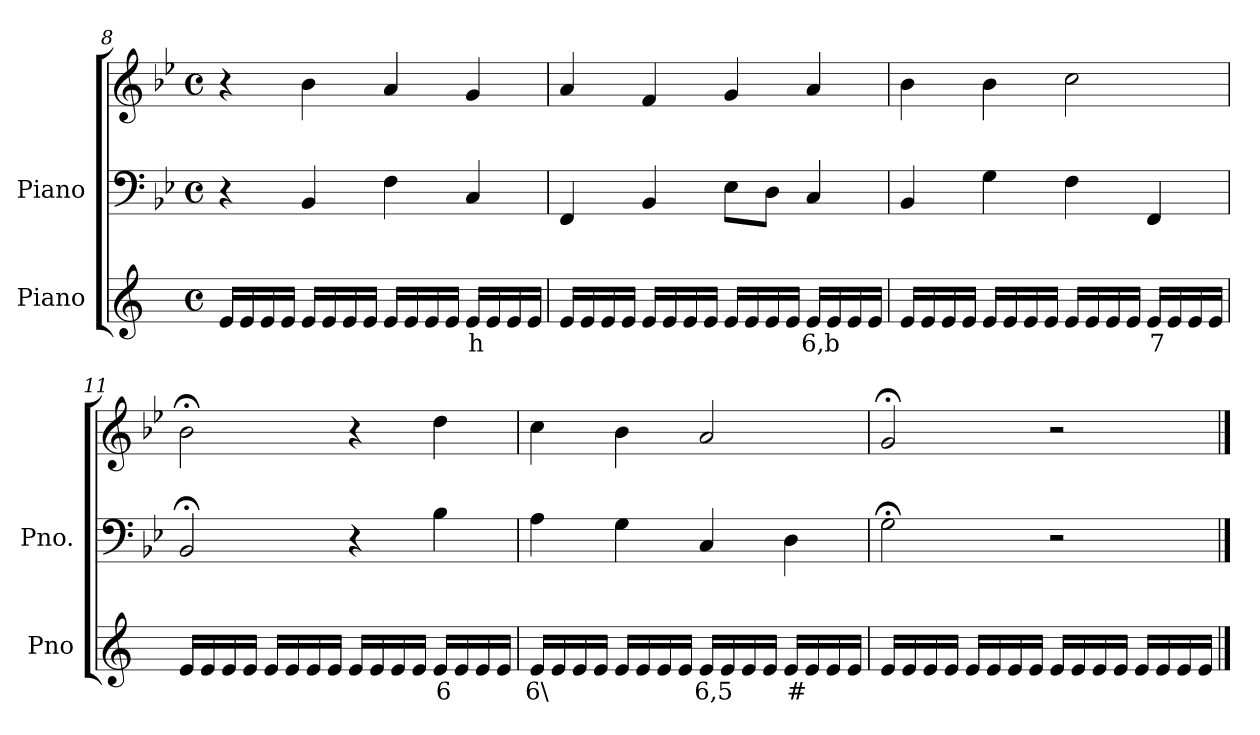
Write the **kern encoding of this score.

**kern	**text	**kern	**kern
*part2	*part2	*part1	*part1
*staff3	*staff3	*staff2	*staff1
*I"Piano	*	*I"Piano	*
*I'Pno	*	*I'Pno.	*
*clefG2	*	*clefF4	*clefG2
*k[]	*	*k[b-e-]	*k[b-e-]
*M4/4	*	*M4/4	*M4/4
*met(c)	*	*met(c)	*met(c)
=8	=8	=8	=8
16e/LL	.	4r	4r
16e/	.	.	.
16e/	.	.	.
16e/JJ	.	.	.
16e/LL	.	4BB-/	4b-\
16e/	.	.	.
16e/	.	.	.
16e/JJ	.	.	.
16e/LL	.	4F\	4a/
16e/	.	.	.
16e/	.	.	.
16e/JJ	.	.	.
!	!LO:LY:b	!	!
16e/LL	h	4C/	4g/
16e/	.	.	.
16e/	.	.	.
16e/JJ	.	.	.
=9	=9	=9	=9
16e/LL	.	4FF/	4a/
16e/	.	.	.
16e/	.	.	.
16e/JJ	.	.	.
16e/LL	.	4BB-/	4f/
16e/	.	.	.
16e/	.	.	.
16e/JJ	.	.	.
16e/LL	.	8E-\L	4g/
16e/	.	.	.
16e/	.	8D\J	.
16e/JJ	.	.	.
!	!LO:LY:b	!	!
16e/LL	6,b	4C/	4a/
16e/	.	.	.
16e/	.	.	.
16e/JJ	.	.	.
=10	=10	=10	=10
16e/LL	.	4BB-/	4b-\
16e/	.	.	.
16e/	.	.	.
16e/JJ	.	.	.
16e/LL	.	4G\	4b-\
16e/	.	.	.
16e/	.	.	.
16e/JJ	.	.	.
16e/LL	.	4F\	2cc\
16e/	.	.	.
16e/	.	.	.
16e/JJ	.	.	.
!	!LO:LY:b	!	!
16e/LL	7	4FF/	.
16e/	.	.	.
16e/	.	.	.
16e/JJ	.	.	.
=11	=11	=11	=11
16e/LL	.	2BB-;</	2b-;<\
16e/	.	.	.
16e/	.	.	.
16e/JJ	.	.	.
16e/LL	.	.	.
16e/	.	.	.
16e/	.	.	.
16e/JJ	.	.	.
16e/LL	.	4r	4r
16e/	.	.	.
16e/	.	.	.
16e/JJ	.	.	.
!	!LO:LY:b	!	!
16e/LL	6	4B-\	4dd\
16e/	.	.	.
16e/	.	.	.
16e/JJ	.	.	.
=12	=12	=12	=12
!	!LO:LY:b	!	!
16e/LL	6\	4A\	4cc\
16e/	.	.	.
16e/	.	.	.
16e/JJ	.	.	.
16e/LL	.	4G\	4b-\
16e/	.	.	.
16e/	.	.	.
16e/JJ	.	.	.
!	!LO:LY:b	!	!
16e/LL	6,5	4C/	2a/
16e/	.	.	.
16e/	.	.	.
16e/JJ	.	.	.
!	!LO:LY:b	!	!
16e/LL	#	4D\	.
16e/	.	.	.
16e/	.	.	.
16e/JJ	.	.	.
=13	=13	=13	=13
16e/LL	.	2G;<\	2g;</
16e/	.	.	.
16e/	.	.	.
16e/JJ	.	.	.
16e/LL	.	.	.
16e/	.	.	.
16e/	.	.	.
16e/JJ	.	.	.
16e/LL	.	2r	2r
16e/	.	.	.
16e/	.	.	.
16e/JJ	.	.	.
16e/LL	.	.	.
16e/	.	.	.
16e/	.	.	.
16e/JJ	.	.	.
==	==	==	==
*-	*-	*-	*-
